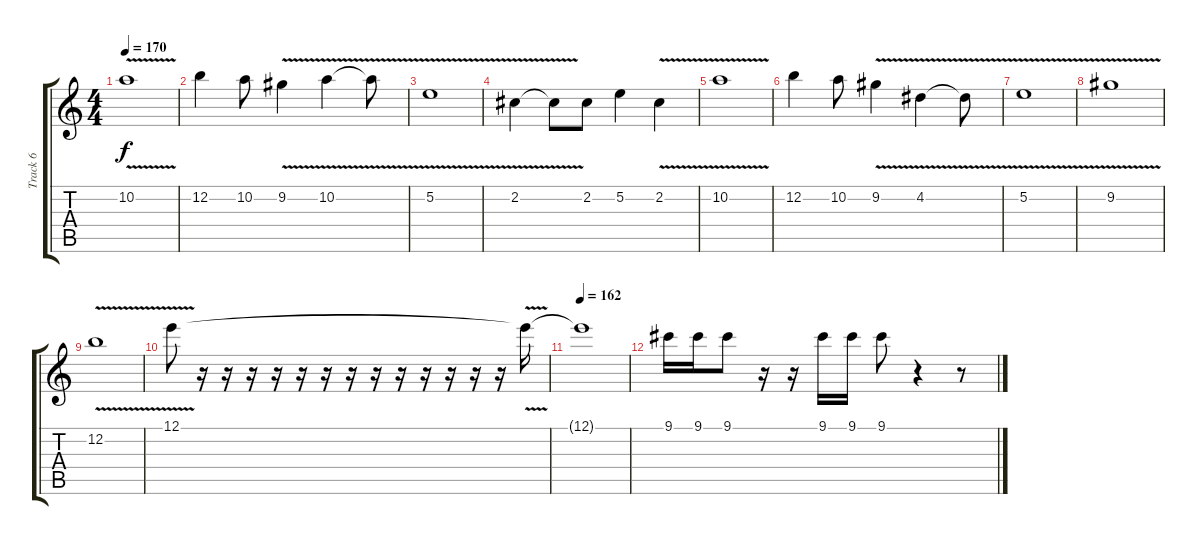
\track ("Track 6" "Track 6") {instrument distortionguitar}
\staff {score tabs}
\tuning (E4 B3 G3 D3 A2 E2) {hide}
\ts (4 4)
\tempo 170
\clef g2
\ks c
10.2{v}.1{dy f volume 16} |
12.2.4 10.2.8 9.2{v}.4 10.2{v}.4 10.2{t}.8 |
5.2{v}.1 |
2.2{v}.4 2.2{t}.8 2.2.8 5.2.4 2.2{v}.4 |
10.2{v}.1 |
12.2.4 10.2.8 9.2{v}.4 4.2{v}.4 4.2{t}.8 |
5.2{v}.1 |
9.2{v}.1 |
12.2{v}.1 |
12.1{v}.8{volume 10} r.16 r.16 r.16 r.16 r.16 r.16 r.16 r.16 r.16 r.16 r.16 r.16 r.16 12.1{t}.16 |
\tempo 162
12.1{t}.1 |
9.1.16{volume 12} 9.1.16 9.1.8 r.16 r.16 9.1.16 9.1.16 9.1.8 r.4 r.8
